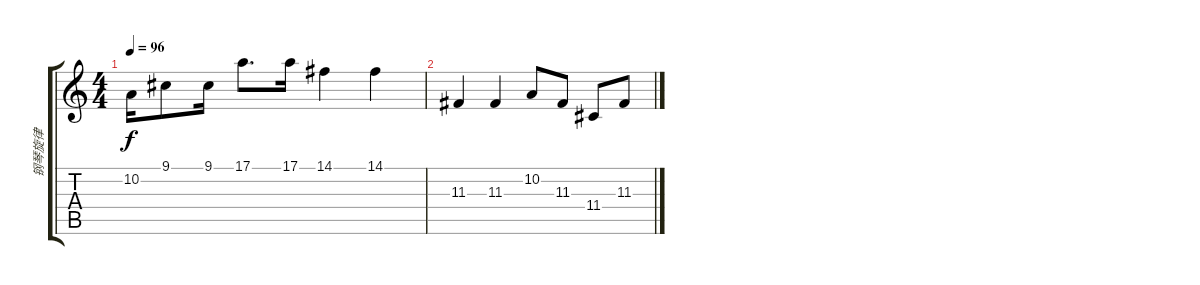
\track ("钢琴旋律" "钢琴旋律") {instrument electricpiano2}
\staff {score tabs}
\tuning (E4 B3 G3 D3 A2 E2) {hide}
\ts (4 4)
\tempo 96
\clef g2
\ks c
10.2.16{dy f} 9.1.8 9.1.16 17.1.8{d} 17.1.16 14.1.4{volume 10} 14.1.4 |
11.3.4 11.3.4 10.2.8 11.3.8 11.4.8 11.3.8
